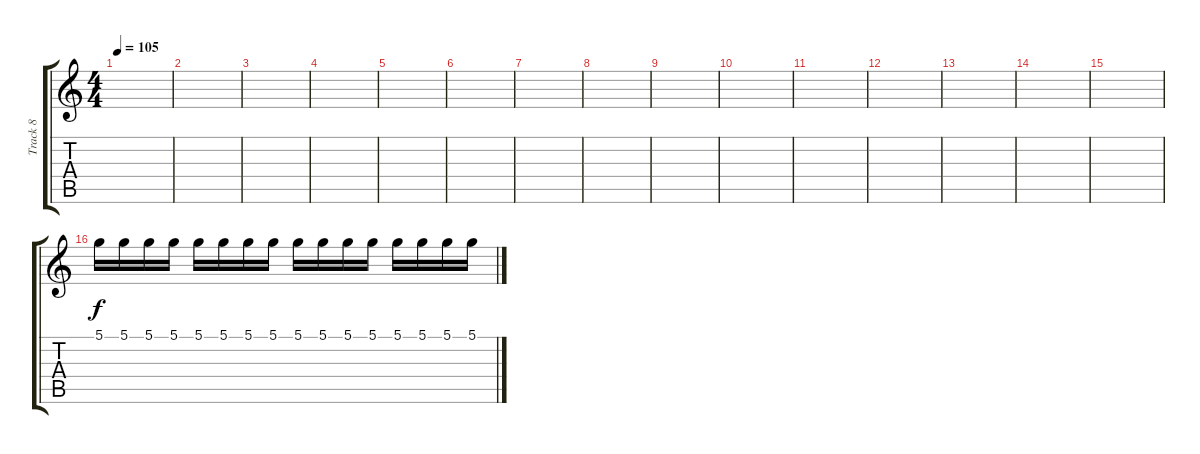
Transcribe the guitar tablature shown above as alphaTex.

\track ("Track 8" "Track 8") {instrument distortionguitar}
\staff {score tabs}
\tuning (D4 A3 F3 C3 G2 D2) {hide}
\ts (4 4)
\tempo 105
\clef g2
\ks c
|
|
|
|
|
|
|
|
|
|
|
|
|
|
|
5.1.16{volume 13} 5.1.16 5.1.16 5.1.16 5.1.16 5.1.16 5.1.16 5.1.16 5.1.16 5.1.16 5.1.16 5.1.16 5.1.16 5.1.16 5.1.16 5.1.16
